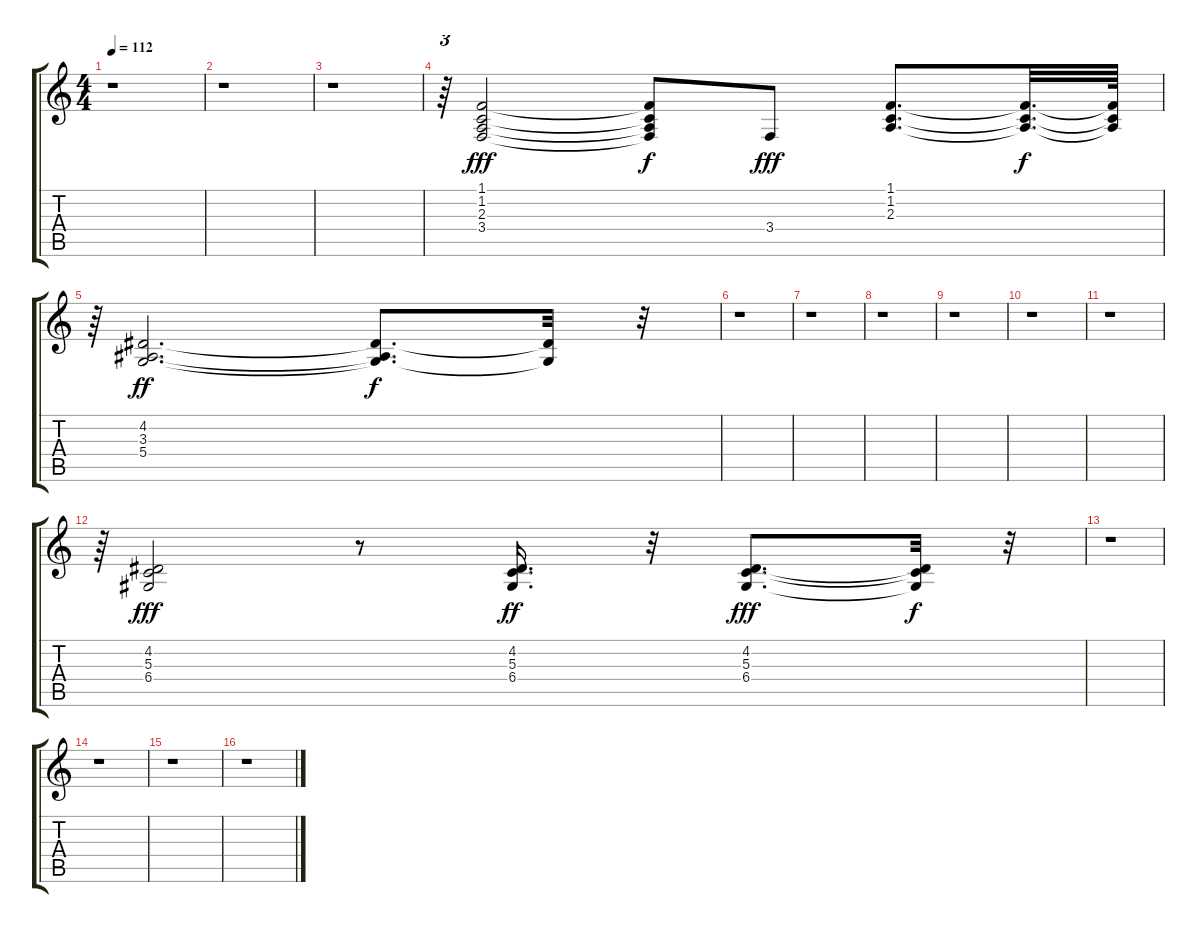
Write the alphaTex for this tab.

\track "" {instrument acousticgrandpiano}
\staff {score tabs}
\tuning (E4 B3 G3 D3 A2 E2) {hide}
\ts (4 4)
\tempo 112
\clef g2
\ks c
r.1{dy ff} |
r.1 |
r.1 |
r.64{tu (3 2)} (1.1 1.2 2.3 3.4).2{dy fff} (1.1{t} 1.2{t} 2.3{t} 3.4{t}).8{dy f} 3.4.8{dy fff} (1.1 1.2 2.3).8{d} (1.1{t} 1.2{t} 2.3{t}).32{d dy f} (1.1{t} 1.2{t} 2.3{t}).64 |
r.64{tu (3 2)} (4.2 3.3 5.4).2{d dy ff} (4.2{t} 3.3{t} 5.4{t}).8{d dy f} (4.2{t} 5.4{t}).32 r.32{tu (3 2)} |
r.1 |
r.1 |
r.1 |
r.1 |
r.1 |
r.1 |
r.64{tu (3 2)} (4.2 5.3 6.4).2{dy fff} r.8 (4.2 5.3 6.4).16{d dy ff} r.32 (4.2 5.3 6.4).8{d dy fff} (4.2{t} 5.3{t} 6.4{t}).32{dy f} r.32{tu (3 2)} |
r.1 |
r.1 |
r.1 |
r.1
